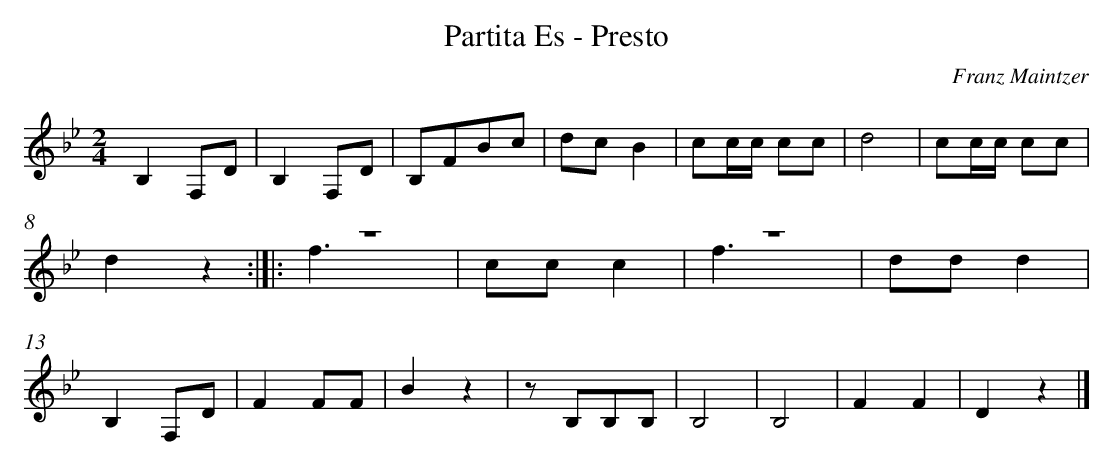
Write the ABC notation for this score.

X:1
T: Partita Es - Presto
C: Franz Maintzer
L: 1/8
M: 2/4
V: 1 clef=treble
V: 2 clef=treble
V: 3 clef=treble
V: 4 clef=treble
V: 5 clef=bass
V: 6 clef=bass
V: 7 clef=treble
V: 8 clef=treble
K: Bb
[V:1] x4 |
[V:2] x4 |
[V:3] x4 |
[V:4] x4 |
[V:5] x4 |
[V:6] x4 |
[V:7] x4 |
[V:8] B,2F,D |
[V:1] x4 |
[V:2] x4 |
[V:3] x4 |
[V:4] x4 |
[V:5] x4 |
[V:6] x4 |
[V:7] x4 |
[V:8] B,2F,D |
[V:1] x4 |
[V:2] x4 |
[V:3] x4 |
[V:4] x4 |
[V:5] x4 |
[V:6] x4 |
[V:7] x4 |
[V:8] B,FBc |
[V:1] x4 |
[V:2] x4 |
[V:3] x4 |
[V:4] x4 |
[V:5] x4 |
[V:6] x4 |
[V:7] x4 |
[V:8] dcB2 |
[V:1] x4 |
[V:2] x4 |
[V:3] x4 |
[V:4] x4 |
[V:5] x4 |
[V:6] x4 |
[V:7] x4 |
[V:8] cc/c/ cc |
[V:1] x4 |
[V:2] x4 |
[V:3] x4 |
[V:4] x4 |
[V:5] x4 |
[V:6] x4 |
[V:7] x4 |
[V:8] d4 |
[V:1] x4 |
[V:2] x4 |
[V:3] x4 |
[V:4] x4 |
[V:5] x4 |
[V:6] x4 |
[V:7] x4 |
[V:8] cc/c/ cc |
[V:1] x4 :|]|:
[V:2] x4 :|]|:
[V:3] x4 :|]|:
[V:4] x4 :|]|:
[V:5] x4 :|]|:
[V:6] x4 :|]|:
[V:7] x4 :|]|:
[V:8] d2z2 :|]|:
[V:1] x4 |
[V:2] x4 |
[V:3] x4 |
[V:4] x4 |
[V:5] x4 |
[V:6] x4 |
[V:7] x4 |
[V:8] z4 & f3x |
[V:1] x4 |
[V:2] x4 |
[V:3] x4 |
[V:4] x4 |
[V:5] x4 |
[V:6] x4 |
[V:7] x4 |
[V:8] ccc2 |
[V:1] x4 |
[V:2] x4 |
[V:3] x4 |
[V:4] x4 |
[V:5] x4 |
[V:6] x4 |
[V:7] x4 |
[V:8] z4 & f3x |
[V:1] x4 |
[V:2] x4 |
[V:3] x4 |
[V:4] x4 |
[V:5] x4 |
[V:6] x4 |
[V:7] x4 |
[V:8] ddd2 |
[V:1] x4 |
[V:2] x4 |
[V:3] x4 |
[V:4] x4 |
[V:5] x4 |
[V:6] x4 |
[V:7] x4 |
[V:8] B,2F,D |
[V:1] x4 |
[V:2] x4 |
[V:3] x4 |
[V:4] x4 |
[V:5] x4 |
[V:6] x4 |
[V:7] x4 |
[V:8] F2FF |
[V:1] x4 |
[V:2] x4 |
[V:3] x4 |
[V:4] x4 |
[V:5] x4 |
[V:6] x4 |
[V:7] x4 |
[V:8] B2z2 |
[V:1] x4 |
[V:2] x4 |
[V:3] x4 |
[V:4] x4 |
[V:5] x4 |
[V:6] x4 |
[V:7] x4 |
[V:8] z B,B,B, |
[V:1] x4 |
[V:2] x4 |
[V:3] x4 |
[V:4] x4 |
[V:5] x4 |
[V:6] x4 |
[V:7] x4 |
[V:8] B,4 |
[V:1] x4 |
[V:2] x4 |
[V:3] x4 |
[V:4] x4 |
[V:5] x4 |
[V:6] x4 |
[V:7] x4 |
[V:8] B,4 |
[V:1] x4 |
[V:2] x4 |
[V:3] x4 |
[V:4] x4 |
[V:5] x4 |
[V:6] x4 |
[V:7] x4 |
[V:8] F2F2 |
[V:1] x4 |]
[V:2] x4 |]
[V:3] x4 |]
[V:4] x4 |]
[V:5] x4 |]
[V:6] x4 |]
[V:7] x4 |]
[V:8] D2z2 |]
